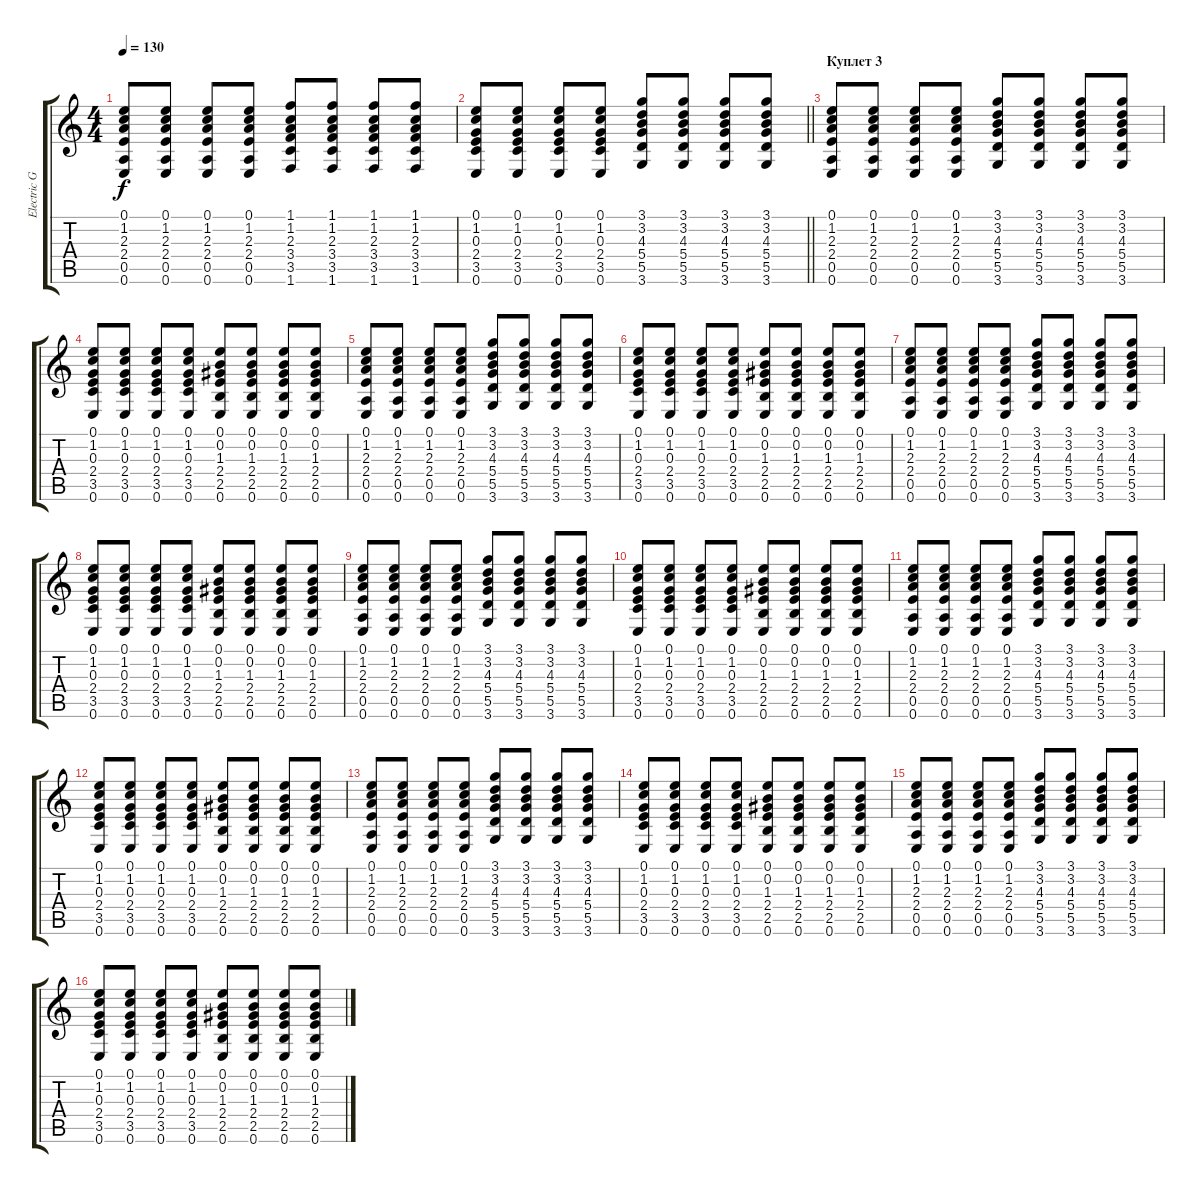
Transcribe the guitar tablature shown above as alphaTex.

\track ("Electric Guitar" "Electric G") {instrument electricguitarclean}
\staff {score tabs}
\tuning (E4 B3 G3 D3 A2 E2) {hide}
\ts (4 4)
\tempo 130
\clef g2
\ks c
(0.1 1.2 2.3 2.4 0.5 0.6).8{dy f} (0.1 1.2 2.3 2.4 0.5 0.6).8 (0.1 1.2 2.3 2.4 0.5 0.6).8 (0.1 1.2 2.3 2.4 0.5 0.6).8 (1.1 1.2 2.3 3.4 3.5 1.6).8 (1.1 1.2 2.3 3.4 3.5 1.6).8 (1.1 1.2 2.3 3.4 3.5 1.6).8 (1.1 1.2 2.3 3.4 3.5 1.6).8 |
\barLineRight lightlight
(0.1 1.2 0.3 2.4 3.5 0.6).8 (0.1 1.2 0.3 2.4 3.5 0.6).8 (0.1 1.2 0.3 2.4 3.5 0.6).8 (0.1 1.2 0.3 2.4 3.5 0.6).8 (3.1 3.2 4.3 5.4 5.5 3.6).8 (3.1 3.2 4.3 5.4 5.5 3.6).8 (3.1 3.2 4.3 5.4 5.5 3.6).8 (3.1 3.2 4.3 5.4 5.5 3.6).8 |
\section ("" "Куплет 3")
(0.1 1.2 2.3 2.4 0.5 0.6).8 (0.1 1.2 2.3 2.4 0.5 0.6).8 (0.1 1.2 2.3 2.4 0.5 0.6).8 (0.1 1.2 2.3 2.4 0.5 0.6).8 (3.1 3.2 4.3 5.4 5.5 3.6).8 (3.1 3.2 4.3 5.4 5.5 3.6).8 (3.1 3.2 4.3 5.4 5.5 3.6).8 (3.1 3.2 4.3 5.4 5.5 3.6).8 |
(0.1 1.2 0.3 2.4 3.5 0.6).8 (0.1 1.2 0.3 2.4 3.5 0.6).8 (0.1 1.2 0.3 2.4 3.5 0.6).8 (0.1 1.2 0.3 2.4 3.5 0.6).8 (0.1 0.2 1.3 2.4 2.5 0.6).8 (0.1 0.2 1.3 2.4 2.5 0.6).8 (0.1 0.2 1.3 2.4 2.5 0.6).8 (0.1 0.2 1.3 2.4 2.5 0.6).8 |
(0.1 1.2 2.3 2.4 0.5 0.6).8 (0.1 1.2 2.3 2.4 0.5 0.6).8 (0.1 1.2 2.3 2.4 0.5 0.6).8 (0.1 1.2 2.3 2.4 0.5 0.6).8 (3.1 3.2 4.3 5.4 5.5 3.6).8 (3.1 3.2 4.3 5.4 5.5 3.6).8 (3.1 3.2 4.3 5.4 5.5 3.6).8 (3.1 3.2 4.3 5.4 5.5 3.6).8 |
(0.1 1.2 0.3 2.4 3.5 0.6).8 (0.1 1.2 0.3 2.4 3.5 0.6).8 (0.1 1.2 0.3 2.4 3.5 0.6).8 (0.1 1.2 0.3 2.4 3.5 0.6).8 (0.1 0.2 1.3 2.4 2.5 0.6).8 (0.1 0.2 1.3 2.4 2.5 0.6).8 (0.1 0.2 1.3 2.4 2.5 0.6).8 (0.1 0.2 1.3 2.4 2.5 0.6).8 |
(0.1 1.2 2.3 2.4 0.5 0.6).8 (0.1 1.2 2.3 2.4 0.5 0.6).8 (0.1 1.2 2.3 2.4 0.5 0.6).8 (0.1 1.2 2.3 2.4 0.5 0.6).8 (3.1 3.2 4.3 5.4 5.5 3.6).8 (3.1 3.2 4.3 5.4 5.5 3.6).8 (3.1 3.2 4.3 5.4 5.5 3.6).8 (3.1 3.2 4.3 5.4 5.5 3.6).8 |
(0.1 1.2 0.3 2.4 3.5 0.6).8 (0.1 1.2 0.3 2.4 3.5 0.6).8 (0.1 1.2 0.3 2.4 3.5 0.6).8 (0.1 1.2 0.3 2.4 3.5 0.6).8 (0.1 0.2 1.3 2.4 2.5 0.6).8 (0.1 0.2 1.3 2.4 2.5 0.6).8 (0.1 0.2 1.3 2.4 2.5 0.6).8 (0.1 0.2 1.3 2.4 2.5 0.6).8 |
(0.1 1.2 2.3 2.4 0.5 0.6).8 (0.1 1.2 2.3 2.4 0.5 0.6).8 (0.1 1.2 2.3 2.4 0.5 0.6).8 (0.1 1.2 2.3 2.4 0.5 0.6).8 (3.1 3.2 4.3 5.4 5.5 3.6).8 (3.1 3.2 4.3 5.4 5.5 3.6).8 (3.1 3.2 4.3 5.4 5.5 3.6).8 (3.1 3.2 4.3 5.4 5.5 3.6).8 |
(0.1 1.2 0.3 2.4 3.5 0.6).8 (0.1 1.2 0.3 2.4 3.5 0.6).8 (0.1 1.2 0.3 2.4 3.5 0.6).8 (0.1 1.2 0.3 2.4 3.5 0.6).8 (0.1 0.2 1.3 2.4 2.5 0.6).8 (0.1 0.2 1.3 2.4 2.5 0.6).8 (0.1 0.2 1.3 2.4 2.5 0.6).8 (0.1 0.2 1.3 2.4 2.5 0.6).8 |
(0.1 1.2 2.3 2.4 0.5 0.6).8 (0.1 1.2 2.3 2.4 0.5 0.6).8 (0.1 1.2 2.3 2.4 0.5 0.6).8 (0.1 1.2 2.3 2.4 0.5 0.6).8 (3.1 3.2 4.3 5.4 5.5 3.6).8 (3.1 3.2 4.3 5.4 5.5 3.6).8 (3.1 3.2 4.3 5.4 5.5 3.6).8 (3.1 3.2 4.3 5.4 5.5 3.6).8 |
(0.1 1.2 0.3 2.4 3.5 0.6).8 (0.1 1.2 0.3 2.4 3.5 0.6).8 (0.1 1.2 0.3 2.4 3.5 0.6).8 (0.1 1.2 0.3 2.4 3.5 0.6).8 (0.1 0.2 1.3 2.4 2.5 0.6).8 (0.1 0.2 1.3 2.4 2.5 0.6).8 (0.1 0.2 1.3 2.4 2.5 0.6).8 (0.1 0.2 1.3 2.4 2.5 0.6).8 |
(0.1 1.2 2.3 2.4 0.5 0.6).8 (0.1 1.2 2.3 2.4 0.5 0.6).8 (0.1 1.2 2.3 2.4 0.5 0.6).8 (0.1 1.2 2.3 2.4 0.5 0.6).8 (3.1 3.2 4.3 5.4 5.5 3.6).8 (3.1 3.2 4.3 5.4 5.5 3.6).8 (3.1 3.2 4.3 5.4 5.5 3.6).8 (3.1 3.2 4.3 5.4 5.5 3.6).8 |
(0.1 1.2 0.3 2.4 3.5 0.6).8 (0.1 1.2 0.3 2.4 3.5 0.6).8 (0.1 1.2 0.3 2.4 3.5 0.6).8 (0.1 1.2 0.3 2.4 3.5 0.6).8 (0.1 0.2 1.3 2.4 2.5 0.6).8 (0.1 0.2 1.3 2.4 2.5 0.6).8 (0.1 0.2 1.3 2.4 2.5 0.6).8 (0.1 0.2 1.3 2.4 2.5 0.6).8 |
(0.1 1.2 2.3 2.4 0.5 0.6).8 (0.1 1.2 2.3 2.4 0.5 0.6).8 (0.1 1.2 2.3 2.4 0.5 0.6).8 (0.1 1.2 2.3 2.4 0.5 0.6).8 (3.1 3.2 4.3 5.4 5.5 3.6).8 (3.1 3.2 4.3 5.4 5.5 3.6).8 (3.1 3.2 4.3 5.4 5.5 3.6).8 (3.1 3.2 4.3 5.4 5.5 3.6).8 |
(0.1 1.2 0.3 2.4 3.5 0.6).8 (0.1 1.2 0.3 2.4 3.5 0.6).8 (0.1 1.2 0.3 2.4 3.5 0.6).8 (0.1 1.2 0.3 2.4 3.5 0.6).8 (0.1 0.2 1.3 2.4 2.5 0.6).8 (0.1 0.2 1.3 2.4 2.5 0.6).8 (0.1 0.2 1.3 2.4 2.5 0.6).8 (0.1 0.2 1.3 2.4 2.5 0.6).8
